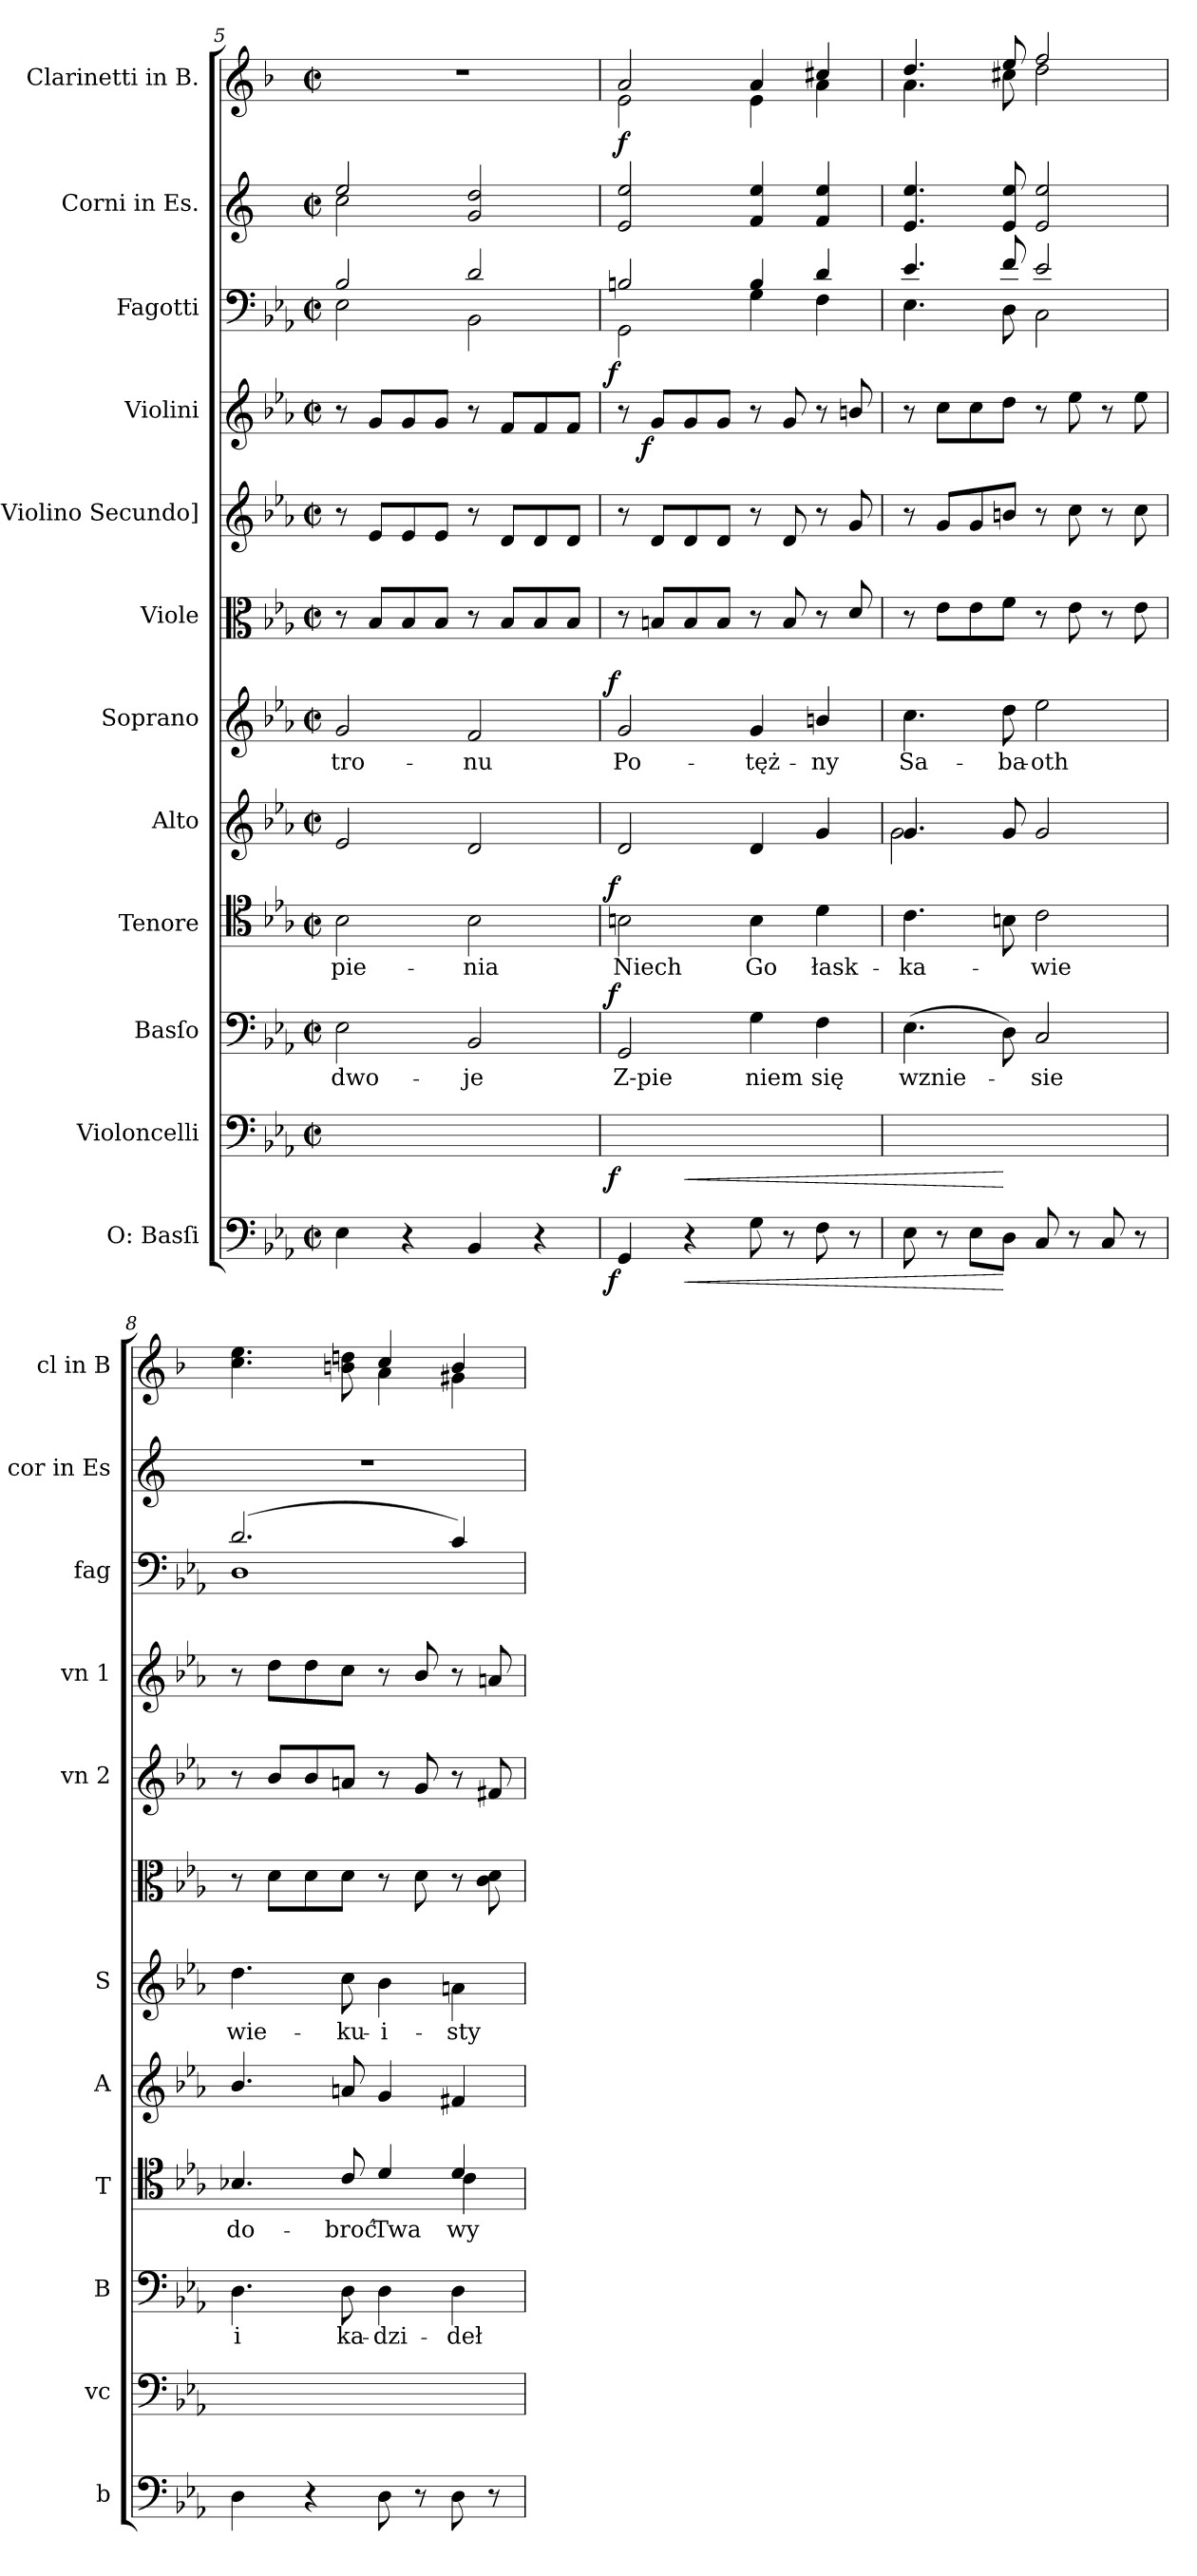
**kern	**dynam	**kern	**dynam	**kern	**text	**dynam	**kern	**text	**dynam	**kern	**kern	**text	**dynam	**kern	**kern	**kern	**dynam	**kern	**dynam	**kern	**kern	**dynam
*part12	*part12	*part11	*part11	*part10	*part10	*part10	*part9	*part9	*part9	*part8	*part7	*part7	*part7	*part6	*part5	*part4	*part4	*part3	*part3	*part2	*part1	*part1
*staff12	*staff12	*staff11	*staff11	*staff10	*staff10	*staff10	*staff9	*staff9	*staff9	*staff8	*staff7	*staff7	*staff7	*staff6	*staff5	*staff4	*staff4	*staff3	*staff3	*staff2	*staff1	*staff1
*I"O: Basſi	*	*I"Violoncelli	*	*I"Basſo	*	*	*I"Tenore	*	*	*I"Alto	*I"Soprano	*	*	*I"Viole	*I"[Violino Secundo]	*I"Violini	*	*I"Fagotti	*	*I"Corni in Es.	*I"Clarinetti in B.	*
*I'b	*	*I'vc	*	*I'B	*	*	*I'T	*	*	*I'A	*I'S	*	*	*	*I'vn 2	*I'vn 1	*	*I'fag	*	*I'cor in Es	*I'cl in B	*
*clefF4	*	*clefF4	*	*clefF4	*	*	*clefC4	*	*	*clefG2	*clefG2	*	*	*clefC3	*clefG2	*clefG2	*	*clefF4	*	*clefG2	*clefG2	*
*	*	*	*	*	*	*	*	*	*	*	*	*	*	*	*	*	*	*	*	*ITrd5c9	*ITrd1c2	*
*k[b-e-a-]	*	*k[b-e-a-]	*	*k[b-e-a-]	*	*	*k[b-e-a-]	*	*	*k[b-e-a-]	*k[b-e-a-]	*	*	*k[b-e-a-]	*k[b-e-a-]	*k[b-e-a-]	*	*k[b-e-a-]	*	*k[b-e-a-]	*k[b-e-a-]	*
*E-:	*	*E-:	*	*E-:	*	*	*E-:	*	*	*E-:	*E-:	*	*	*E-:	*E-:	*E-:	*	*E-:	*	*E-:	*E-:	*
*M4/4	*	*M4/4	*	*M4/4	*	*	*M4/4	*	*	*M4/4	*M4/4	*	*	*M4/4	*M4/4	*M4/4	*	*M4/4	*	*M4/4	*M4/4	*
*met(c|)	*	*met(c|)	*	*met(c|)	*	*	*met(c|)	*	*	*met(c|)	*met(c|)	*	*	*met(c|)	*met(c|)	*met(c|)	*	*met(c|)	*	*met(c|)	*met(c|)	*
=5	=5	=5	=5	=5	=5	=5	=5	=5	=5	=5	=5	=5	=5	=5	=5	=5	=5	=5	=5	=5	=5	=5
*	*	*	*	*	*	*	*	*	*	*	*	*	*	*	*	*	*	*^	*	*^	*	*
4E-\	.	4E-\yy	.	2E-\	-dwo-	.	2B-\	pie-	.	2e-/	2g/	tro-	.	8r	8r	8r	.	2B-/	2E-\	.	2g/	2e-\	1r	.
.	.	.	.	.	.	.	.	.	.	.	.	.	.	8B-/L	8e-/L	8g/L	.	.	.	.	.	.	.	.
4r	.	4ryy	.	.	.	.	.	.	.	.	.	.	.	8B-/	8e-/	8g/	.	.	.	.	.	.	.	.
.	.	.	.	.	.	.	.	.	.	.	.	.	.	8B-/J	8e-/J	8g/J	.	.	.	.	.	.	.	.
4BB-/	.	4BB-/yy	.	2BB-/	-je	.	2B-\	-nia	.	2d/	2f/	-nu	.	8r	8r	8r	.	2d/	2BB-\	.	2B-/ 2f/	2ryy	.	.
.	.	.	.	.	.	.	.	.	.	.	.	.	.	8B-/L	8d/L	8f/L	.	.	.	.	.	.	.	.
4r	.	4ryy	.	.	.	.	.	.	.	.	.	.	.	8B-/	8d/	8f/	.	.	.	.	.	.	.	.
.	.	.	.	.	.	.	.	.	.	.	.	.	.	8B-/J	8d/J	8f/J	.	.	.	.	.	.	.	.
*	*	*	*	*	*	*	*	*	*	*	*	*	*	*	*	*	*	*	*	*	*v	*v	*	*
=6	=6	=6	=6	=6	=6	=6	=6	=6	=6	=6	=6	=6	=6	=6	=6	=6	=6	=6	=6	=6	=6	=6	=6
*	*	*	*	*	*	*	*	*	*	*	*	*	*	*	*	*	*	*	*	*	*	*^	*
!	!LO:DY:b:rj	!	!LO:DY:b:rj	!	!	!LO:DY:a:rj	!	!	!LO:DY:a:rj	!	!	!	!LO:DY:a:rj	!	!	!	!	!	!	!LO:DY:b:rj	!	!	!	!
4GG/	f	4GG/yy	f	2GG/	Z-pie	f	2Bn\	Niech	f	2d/	2g/	Po-	f	8r	8r	8r	.	2Bn/	2GG\	f	2G/ 2g/	2g/	2d\	f
!	!	!	!	!	!	!	!	!	!	!	!	!	!	!	!	!	!LO:DY:b:rj	!	!	!	!	!	!	!
.	.	.	.	.	.	.	.	.	.	.	.	.	.	8Bn/L	8d/L	8g/L	f	.	.	.	.	.	.	.
!	!LO:HP:b	!	!LO:HP:b	!	!	!	!	!	!	!	!	!	!	!	!	!	!	!	!	!	!	!	!	!
4r	<	4ryy	<	.	.	.	.	.	.	.	.	.	.	8B/	8d/	8g/	.	.	.	.	.	.	.	.
.	.	.	.	.	.	.	.	.	.	.	.	.	.	8B/J	8d/J	8g/J	.	.	.	.	.	.	.	.
8G\	.	8G\yy	.	4G\	-niem	.	4B\	Go	.	4d/	4g/	-tęż-	.	8r	8r	8r	.	4B/	4G\	.	4A-/ 4g/	4g/	4d\	.
8r	.	8ryy	.	.	.	.	.	.	.	.	.	.	.	8B/	8d/	8g/	.	.	.	.	.	.	.	.
8F\	.	8F\yy	.	4F\	się	.	4d\	łask-	.	4g/	4bn/	-ny	.	8r	8r	8r	.	4d/	4F\	.	4A-/ 4g/	4bn/	4g\	.
8r	.	8ryy	.	.	.	.	.	.	.	.	.	.	.	8d/	8g/	8bn/	.	.	.	.	.	.	.	.
=7	=7	=7	=7	=7	=7	=7	=7	=7	=7	=7	=7	=7	=7	=7	=7	=7	=7	=7	=7	=7	=7	=7	=7	=7
*	*	*	*	*	*	*	*	*	*	*^	*	*	*	*	*	*	*	*	*	*	*	*	*	*
8E-\	.	8E-\yy	.	(>4.E-\	wznie-	.	4.c\	-ka-	.	4.g/	2g\	4.cc\	Sa-	.	8r	8r	8r	.	4.e-/	4.E-\	.	4.G/ 4.g/	4.cc/	4.g\	.
8r	.	8ryy	.	.	.	.	.	.	.	.	.	.	.	.	8e-\L	8g/L	8cc\L	.	.	.	.	.	.	.	.
8E-\L	.	8E-\Lyy	.	.	.	.	.	.	.	.	.	.	.	.	8e-\	8g/	8cc\	.	.	.	.	.	.	.	.
8D\J	[	8D\Jyy	[	8D\)	.	.	8Bn\	.	.	8g/	.	8dd\	-ba-	.	8f\J	8bn/J	8dd\J	.	8f/	8D\	.	8G/ 8g/	8dd/	8bn\	.
8C/	.	8C/yy	.	2C/	-sie	.	2c\	-wie	.	2g/	2ryy	2ee-\	-oth	.	8r	8r	8r	.	2e-/	2C\	.	2G/ 2g/	2ee-/	2cc\	.
8r	.	8ryy	.	.	.	.	.	.	.	.	.	.	.	.	8e-\	8cc\	8ee-\	.	.	.	.	.	.	.	.
8C/	.	8C/yy	.	.	.	.	.	.	.	.	.	.	.	.	8r	8r	8r	.	.	.	.	.	.	.	.
8r	.	8ryy	.	.	.	.	.	.	.	.	.	.	.	.	8e-\	8cc\	8ee-\	.	.	.	.	.	.	.	.
*	*	*	*	*	*	*	*	*	*	*v	*v	*	*	*	*	*	*	*	*	*	*	*	*	*	*
=8	=8	=8	=8	=8	=8	=8	=8	=8	=8	=8	=8	=8	=8	=8	=8	=8	=8	=8	=8	=8	=8	=8	=8	=8
*	*	*	*	*	*	*	*^	*	*	*	*	*	*	*	*	*	*	*	*	*	*	*	*	*
4D\	.	4D\yy	.	4.D\	i	.	4.B-X/	2ryy	do-	.	4.b-/	4.dd\	wie-	.	8r	8r	8r	.	(>2.d/	1D	.	1r	4.b-\ 4.dd\	4.ryy	.
.	.	.	.	.	.	.	.	.	.	.	.	.	.	.	8d\L	8b-/L	8dd\L	.	.	.	.	.	.	.	.
4r	.	4ryy	.	.	.	.	.	.	.	.	.	.	.	.	8d\	8b-/	8dd\	.	.	.	.	.	.	.	.
.	.	.	.	8D\	ka-	.	8c/	.	-broć	.	8an/	8cc\	-ku-	.	8d\J	8an/J	8cc\J	.	.	.	.	.	8an\ 8ccn\	8ryy	.
8D\	.	8D\yy	.	4D\	-dzi-	.	4d/	4ryy	Twa	.	4g/	4b-\	-i-	.	8r	8r	8r	.	.	.	.	.	4b-/	4g\	.
8r	.	8ryy	.	.	.	.	.	.	.	.	.	.	.	.	8d\	8g/	8b-/	.	.	.	.	.	.	.	.
8D\	.	8D\yy	.	4D\	-deł	.	4d/	4c\	wy-	.	4f#X/	4an\	-sty	.	8r	8r	8r	.	4c/)	.	.	.	4a/	4f#X\	.
8r	.	8ryy	.	.	.	.	.	.	.	.	.	.	.	.	8c\ 8d\	8f#X/	8an/	.	.	.	.	.	.	.	.
*	*	*	*	*	*	*	*v	*v	*	*	*	*	*	*	*	*	*	*	*v	*v	*	*	*v	*v	*
=	=	=	=	=	=	=	=	=	=	=	=	=	=	=	=	=	=	=	=	=	=	=
*-	*-	*-	*-	*-	*-	*-	*-	*-	*-	*-	*-	*-	*-	*-	*-	*-	*-	*-	*-	*-	*-	*-
